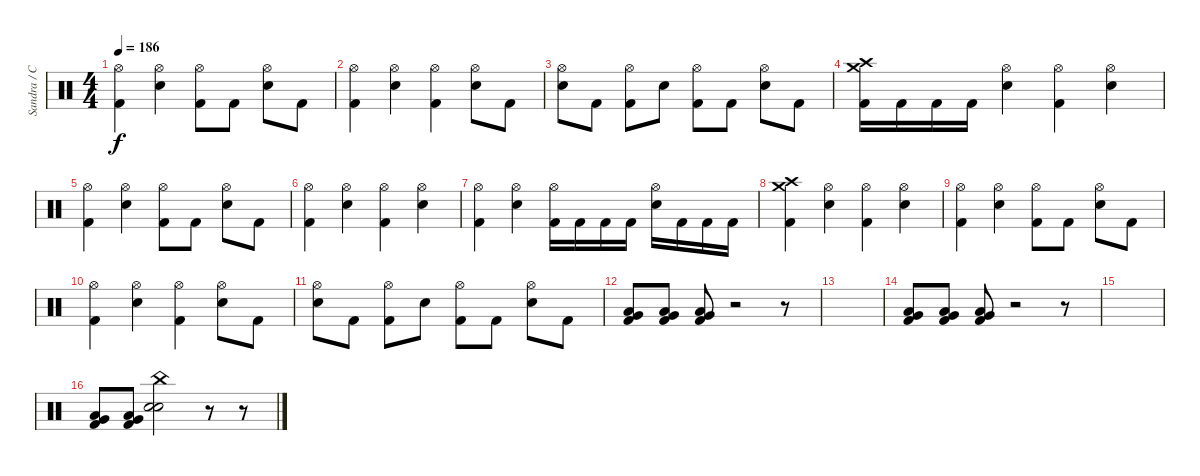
\track ("Sandra / Christian" "Sandra / C") {instrument percussion}
\staff {score}
\articulation defaults
\ts (4 4)
\tempo 186
\clef neutral
\ks c
("Hi-Hat (open)" "Kick (hit) 2").4{dy f} ("Hi-Hat (open)" "Electric Snare (hit)").4 ("Hi-Hat (open)" "Kick (hit) 2").8 "Kick (hit) 2".8 ("Hi-Hat (open)" "Electric Snare (hit)").8 "Kick (hit) 2".8 |
("Hi-Hat (open)" "Kick (hit) 2").4 ("Hi-Hat (open)" "Electric Snare (hit)").4 ("Hi-Hat (open)" "Kick (hit) 2").4 ("Hi-Hat (open)" "Electric Snare (hit)").8 "Kick (hit) 2".8 |
("Hi-Hat (open)" "Electric Snare (hit)").8 "Kick (hit) 2".8 ("Hi-Hat (open)" "Kick (hit) 2").8 "Electric Snare (hit)".8 ("Hi-Hat (open)" "Kick (hit) 2").8 "Kick (hit) 2".8 ("Hi-Hat (open)" "Electric Snare (hit)").8 "Kick (hit) 2".8 |
("Crash medium (hit)" "Crash high (hit)" "Kick (hit) 2").16 "Kick (hit) 2".16 "Kick (hit) 2".16 "Kick (hit) 2".16 ("Hi-Hat (open)" "Electric Snare (hit)").4 ("Hi-Hat (open)" "Kick (hit) 2").4 ("Hi-Hat (open)" "Electric Snare (hit)").4 |
("Hi-Hat (open)" "Kick (hit) 2").4 ("Hi-Hat (open)" "Electric Snare (hit)").4 ("Hi-Hat (open)" "Kick (hit) 2").8 "Kick (hit) 2".8 ("Hi-Hat (open)" "Electric Snare (hit)").8 "Kick (hit) 2".8 |
("Hi-Hat (open)" "Kick (hit) 2").4 ("Hi-Hat (open)" "Electric Snare (hit)").4 ("Hi-Hat (open)" "Kick (hit) 2").4 ("Hi-Hat (open)" "Electric Snare (hit)").4 |
("Hi-Hat (open)" "Kick (hit) 2").4 ("Hi-Hat (open)" "Electric Snare (hit)").4 ("Hi-Hat (open)" "Kick (hit) 2").16 "Kick (hit) 2".16 "Kick (hit) 2".16 "Kick (hit) 2".16 ("Hi-Hat (open)" "Electric Snare (hit)").16 "Kick (hit) 2".16 "Kick (hit) 2".16 "Kick (hit) 2".16 |
("Crash medium (hit)" "Crash high (hit)" "Kick (hit) 2").4 ("Hi-Hat (open)" "Electric Snare (hit)").4 ("Hi-Hat (open)" "Kick (hit) 2").4 ("Hi-Hat (open)" "Electric Snare (hit)").4 |
("Hi-Hat (open)" "Kick (hit) 2").4 ("Hi-Hat (open)" "Electric Snare (hit)").4 ("Hi-Hat (open)" "Kick (hit) 2").8 "Kick (hit) 2".8 ("Hi-Hat (open)" "Electric Snare (hit)").8 "Kick (hit) 2".8 |
("Hi-Hat (open)" "Kick (hit) 2").4 ("Hi-Hat (open)" "Electric Snare (hit)").4 ("Hi-Hat (open)" "Kick (hit) 2").4 ("Hi-Hat (open)" "Electric Snare (hit)").8 "Kick (hit) 2".8 |
("Hi-Hat (open)" "Electric Snare (hit)").8 "Kick (hit) 2".8 ("Hi-Hat (open)" "Kick (hit) 2").8 "Electric Snare (hit)".8 ("Hi-Hat (open)" "Kick (hit) 2").8 "Kick (hit) 2".8 ("Hi-Hat (open)" "Electric Snare (hit)").8 "Kick (hit) 2".8 |
("Very Low Tom (hit)" "Low Floor Tom (hit)" "Kick (hit) 2").8 ("Very Low Tom (hit)" "Low Floor Tom (hit)" "Kick (hit) 2").8 ("Very Low Tom (hit)" "Low Floor Tom (hit)" "Kick (hit) 2").8 r.2 r.8 |
|
("Very Low Tom (hit)" "Low Floor Tom (hit)" "Kick (hit) 2").8 ("Very Low Tom (hit)" "Low Floor Tom (hit)" "Kick (hit) 2").8 ("Very Low Tom (hit)" "Low Floor Tom (hit)" "Kick (hit) 2").8 r.2 r.8 |
|
("Very Low Tom (hit)" "Low Floor Tom (hit)" "Kick (hit) 2").8 ("Very Low Tom (hit)" "Low Floor Tom (hit)" "Kick (hit) 2").8 ("China (hit)" "Electric Snare (hit)" "Electric Snare (hit)").2 r.8 r.8
